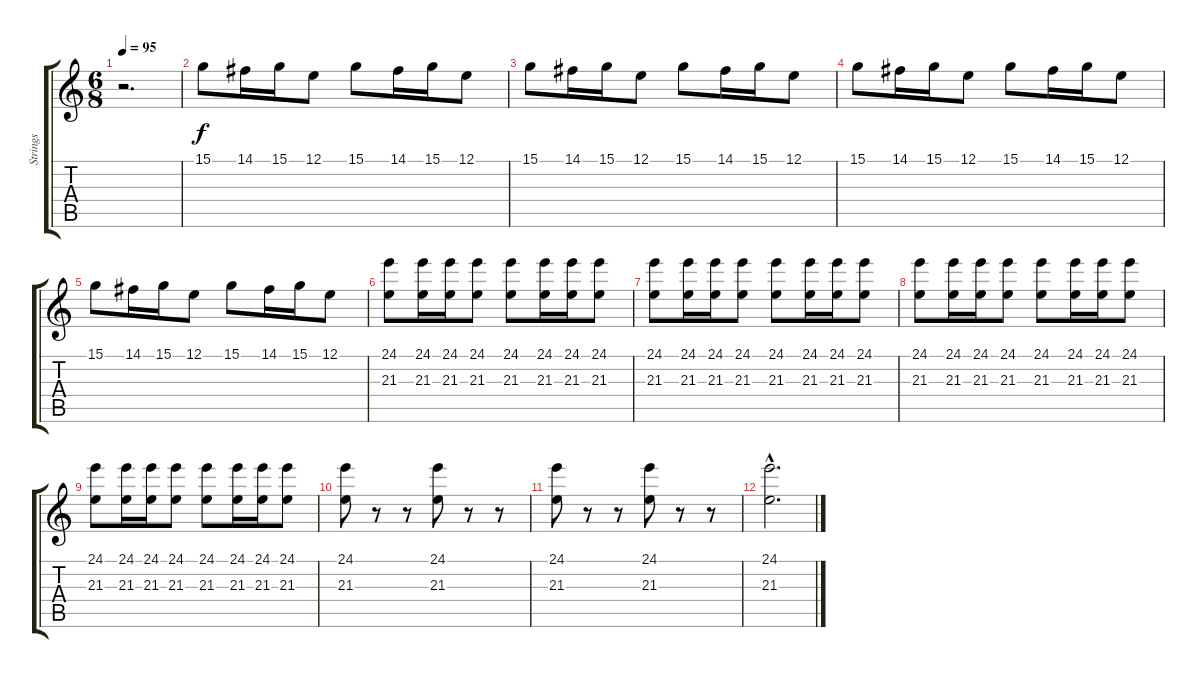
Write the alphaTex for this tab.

\track ("Strings" "Strings") {instrument stringensemble1}
\staff {score tabs}
\tuning (E4 B3 G3 D3 A2 E2) {hide}
\ts (6 8)
\tempo 95
\clef g2
\ks c
r.2{d dy f} |
15.1.8 14.1.16 15.1.16 12.1.8 15.1.8 14.1.16 15.1.16 12.1.8 |
15.1.8 14.1.16 15.1.16 12.1.8 15.1.8 14.1.16 15.1.16 12.1.8 |
15.1.8 14.1.16 15.1.16 12.1.8 15.1.8 14.1.16 15.1.16 12.1.8 |
15.1.8 14.1.16 15.1.16 12.1.8 15.1.8 14.1.16 15.1.16 12.1.8 |
(24.1 21.3).8 (24.1 21.3).16 (24.1 21.3).16 (24.1 21.3).8 (24.1 21.3).8 (24.1 21.3).16 (24.1 21.3).16 (24.1 21.3).8 |
(24.1 21.3).8 (24.1 21.3).16 (24.1 21.3).16 (24.1 21.3).8 (24.1 21.3).8 (24.1 21.3).16 (24.1 21.3).16 (24.1 21.3).8 |
(24.1 21.3).8 (24.1 21.3).16 (24.1 21.3).16 (24.1 21.3).8 (24.1 21.3).8 (24.1 21.3).16 (24.1 21.3).16 (24.1 21.3).8 |
(24.1 21.3).8 (24.1 21.3).16 (24.1 21.3).16 (24.1 21.3).8 (24.1 21.3).8 (24.1 21.3).16 (24.1 21.3).16 (24.1 21.3).8 |
(24.1 21.3).8 r.8 r.8 (24.1 21.3).8 r.8 r.8 |
(24.1 21.3).8 r.8 r.8 (24.1 21.3).8 r.8 r.8 |
(24.1{hac} 21.3{hac}).2{d}
